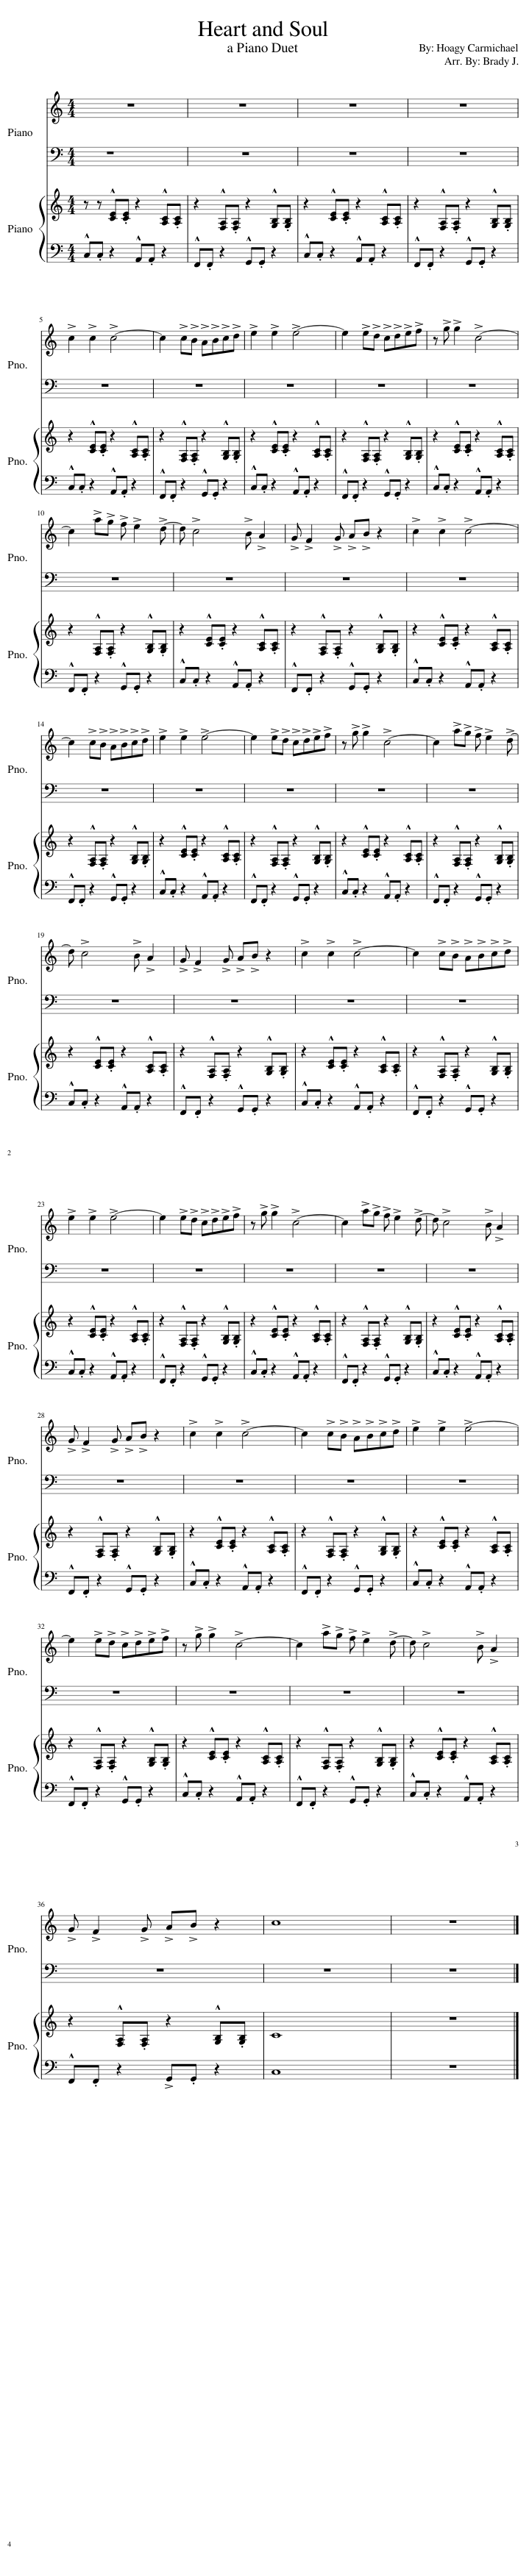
X:1
%%score 1 { 2 | 3 }
L:1/8
M:4/4
I:linebreak $
K:C
V:1 treble
V:2 treble
V:3 bass
V:1
 z8 | z8 | z8 | z8 |$ !>!c2 !>!c2 !>!c4- | %5
 c2 !>!c!>!B !>!A!>!B!>!c!>!d | !>!e2 !>!e2 !>!e4- | e2 !>!e!>!d !>!c!>!d!>!e!>!f | z !>!g !>!g2 !>!c4- |$ c2 !>!a!>!g !>!f !>!e2 !>!d- | %10
 d !>!c4 !>!B !>!A2 | !>!G !>!F2 !>!G !>!A!>!B z2 | !>!c2 !>!c2 !>!c4- |$ c2 !>!c!>!B !>!A!>!B!>!c!>!d | !>!e2 !>!e2 !>!e4- | %15
 e2 !>!e!>!d !>!c!>!d!>!e!>!f | z !>!g !>!g2 !>!c4- | c2 !>!a!>!g !>!f !>!e2 !>!d- |$ d !>!c4 !>!B !>!A2 | !>!G !>!F2 !>!G !>!A!>!B z2 | %20
 !>!c2 !>!c2 !>!c4- | c2 !>!c!>!B !>!A!>!B!>!c!>!d |$ !>!e2 !>!e2 !>!e4- | e2 !>!e!>!d !>!c!>!d!>!e!>!f | z !>!g !>!g2 !>!c4- | %25
 c2 !>!a!>!g !>!f !>!e2 !>!d- | d !>!c4 !>!B !>!A2 |$ !>!G !>!F2 !>!G !>!A!>!B z2 | !>!c2 !>!c2 !>!c4- | c2 !>!c!>!B !>!A!>!B!>!c!>!d | %30
 !>!e2 !>!e2 !>!e4- |$ e2 !>!e!>!d !>!c!>!d!>!e!>!f | z !>!g !>!g2 !>!c4- | c2 !>!a!>!g !>!f !>!e2 !>!d- | d !>!c4 !>!B !>!A2 |$ %35
 !>!G !>!F2 !>!G !>!A!>!B z2 | c8 | z8 |] %38
V:2
 z z !^![CE].[CE] z2 !^![A,C].[A,C] | z2 !^![F,A,].[F,A,] z2 !^![G,B,].[G,B,] | z2 !^![CE].[CE] z2 !^![A,C].[A,C] | z2 !^![F,A,].[F,A,] z2 !^![G,B,].[G,B,] |$ z2 !^![CE].[CE] z2 !^![A,C].[A,C] | %5
 z2 !^![F,A,].[F,A,] z2 !^![G,B,].[G,B,] | z2 !^![CE].[CE] z2 !^![A,C].[A,C] | z2 !^![F,A,].[F,A,] z2 !^![G,B,].[G,B,] | z2 !^![CE].[CE] z2 !^![A,C].[A,C] |$ z2 !^![F,A,].[F,A,] z2 !^![G,B,].[G,B,] | %10
 z2 !^![CE].[CE] z2 !^![A,C].[A,C] | z2 !^![F,A,].[F,A,] z2 !^![G,B,].[G,B,] | z2 !^![CE].[CE] z2 !^![A,C].[A,C] |$ z2 !^![F,A,].[F,A,] z2 !^![G,B,].[G,B,] | z2 !^![CE].[CE] z2 !^![A,C].[A,C] | %15
 z2 !^![F,A,].[F,A,] z2 !^![G,B,].[G,B,] | z2 !^![CE].[CE] z2 !^![A,C].[A,C] | z2 !^![F,A,].[F,A,] z2 !^![G,B,].[G,B,] |$ z2 !^![CE].[CE] z2 !^![A,C].[A,C] | z2 !^![F,A,].[F,A,] z2 !^![G,B,].[G,B,] | %20
 z2 !^![CE].[CE] z2 !^![A,C].[A,C] | z2 !^![F,A,].[F,A,] z2 !^![G,B,].[G,B,] |$ z2 !^![CE].[CE] z2 !^![A,C].[A,C] | z2 !^![F,A,].[F,A,] z2 !^![G,B,].[G,B,] | z2 !^![CE].[CE] z2 !^![A,C].[A,C] | %25
 z2 !^![F,A,].[F,A,] z2 !^![G,B,].[G,B,] | z2 !^![CE].[CE] z2 !^![A,C].[A,C] |$ z2 !^![F,A,].[F,A,] z2 !^![G,B,].[G,B,] | z2 !^![CE].[CE] z2 !^![A,C].[A,C] | z2 !^![F,A,].[F,A,] z2 !^![G,B,].[G,B,] | %30
 z2 !^![CE].[CE] z2 !^![A,C].[A,C] |$ z2 !^![F,A,].[F,A,] z2 !^![G,B,].[G,B,] | z2 !^![CE].[CE] z2 !^![A,C].[A,C] | z2 !^![F,A,].[F,A,] z2 !^![G,B,].[G,B,] | z2 !^![CE].[CE] z2 !^![A,C].[A,C] |$ %35
 z2 !^![F,A,].[F,A,] z2 !^![G,B,].[G,B,] | C8 | z8 |] %38
V:3
 !^!C,.C, z2 !^!A,,.A,, z2 | !^!F,,.F,, z2 !^!G,,.G,, z2 | !^!C,.C, z2 !^!A,,.A,, z2 | !^!F,,.F,, z2 !^!G,,.G,, z2 |$ !^!C,.C, z2 !^!A,,.A,, z2 | %5
 !^!F,,.F,, z2 !^!G,,.G,, z2 | !^!C,.C, z2 !^!A,,.A,, z2 | !^!F,,.F,, z2 !^!G,,.G,, z2 | !^!C,.C, z2 !^!A,,.A,, z2 |$ !^!F,,.F,, z2 !^!G,,.G,, z2 | %10
 !^!C,.C, z2 !^!A,,.A,, z2 | !^!F,,.F,, z2 !^!G,,.G,, z2 | !^!C,.C, z2 !^!A,,.A,, z2 |$ !^!F,,.F,, z2 !^!G,,.G,, z2 | !^!C,.C, z2 !^!A,,.A,, z2 | %15
 !^!F,,.F,, z2 !^!G,,.G,, z2 | !^!C,.C, z2 !^!A,,.A,, z2 | !^!F,,.F,, z2 !^!G,,.G,, z2 |$ !^!C,.C, z2 !^!A,,.A,, z2 | !^!F,,.F,, z2 !^!G,,.G,, z2 | %20
 !^!C,.C, z2 !^!A,,.A,, z2 | !^!F,,.F,, z2 !^!G,,.G,, z2 |$ !^!C,.C, z2 !^!A,,.A,, z2 | !^!F,,.F,, z2 !^!G,,.G,, z2 | !^!C,.C, z2 !^!A,,.A,, z2 | %25
 !^!F,,.F,, z2 !^!G,,.G,, z2 | !^!C,.C, z2 !^!A,,.A,, z2 |$ !^!F,,.F,, z2 !^!G,,.G,, z2 | !^!C,.C, z2 !^!A,,.A,, z2 | !^!F,,.F,, z2 !^!G,,.G,, z2 | %30
 !^!C,.C, z2 !^!A,,.A,, z2 |$ !^!F,,.F,, z2 !^!G,,.G,, z2 | !^!C,.C, z2 !^!A,,.A,, z2 | !^!F,,.F,, z2 !^!G,,.G,, z2 | !^!C,.C, z2 !^!A,,.A,, z2 |$ %35
 !^!F,,.F,, z2 !>!G,,.G,, z2 | C,8 | z8 |] %38
